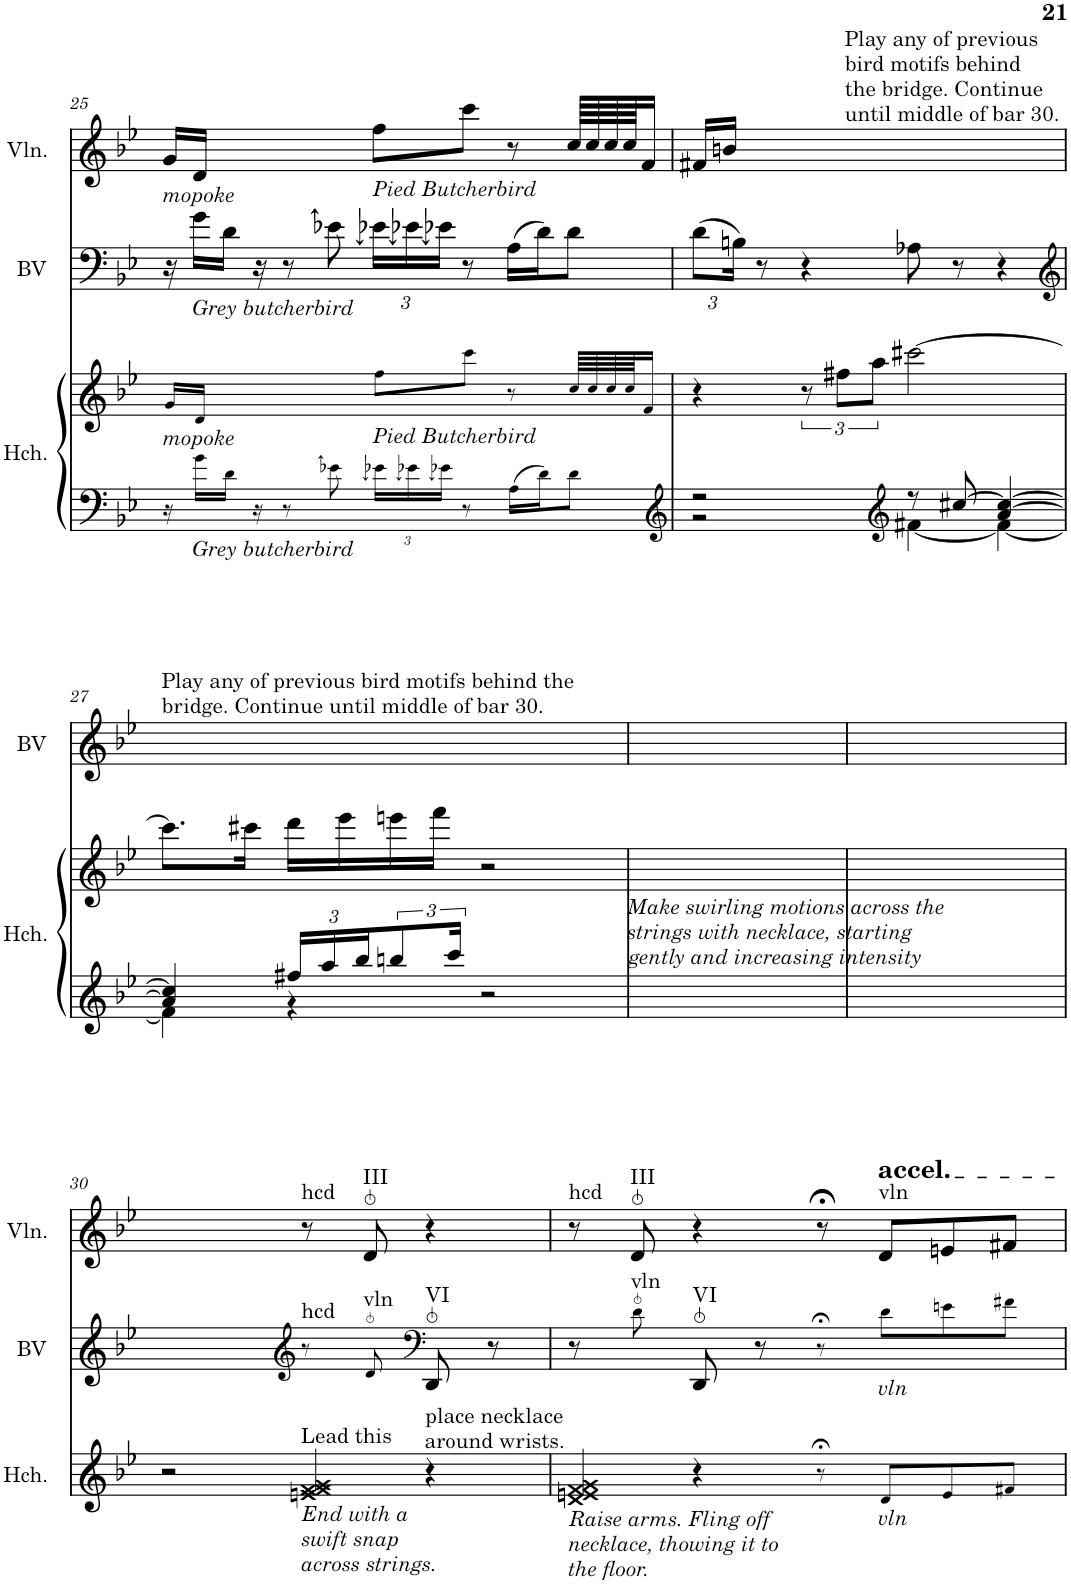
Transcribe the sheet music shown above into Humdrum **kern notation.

**kern	**kern	**kern	**kern
*part3	*part3	*part2	*part1
*staff4	*staff3	*staff2	*staff1
*I"Harpsichord	*	*I"Bass Viol	*I"Violin
*I'Hch.	*	*I'BV	*I'Vln.
!!LO:PB:g=z
*clefF4	*clefG2	*clefF4	*clefG2
*k[b-e-]	*k[b-e-]	*k[b-e-]	*k[b-e-]
*M2/2	*M2/2	*M2/2	*M2/2
*met(c|)	*met(c|)	*met(c|)	*met(c|)
=25	=25	=25	=25
!	!	!	!LO:TX:b:i:t=mopoke
!	!LO:TX:b:i:t=mopoke	!	!
16r	16g!/LL	16r	16g/LL
!	!	!LO:TX:b:i:t=Grey butcherbird	!
!LO:TX:b:i:t=Grey butcherbird	!	!	!
16g!\LL	16d!/JJ	16g\LL	16d/JJ
16d!\JJ	8ryy	16d\JJ	8ryy
16r	.	16r	.
8r	4ryy	8r	4ryy
8en!\	.	8en\	.
*Xbrackettup	*	*Xbrackettup	*
!	!	!	!LO:TX:b:i:t=Pied Butcherbird
!	!LO:TX:b:i:t=Pied Butcherbird	!	!
24en!\LL	8ff!\L	24en\LL	8ff\L
24en!\	.	24en\	.
24en!\JJ	.	24en\JJ	.
8r	8ccc!\J	8r	8ccc\J
16A!\LL	8r	(16A\LL	8r
16d!\J	.	16d\J)	.
8d!\J	64cc!/LLLL	8d\J	64cc/LLLL
.	64cc!/	.	64cc/
.	64cc!/	.	64cc/
.	64cc!/JJ	.	64cc/JJ
.	16f!/JJ	.	16f/JJ
=26	=26	=26	=26
*clefG2	*	*	*
*^	*	*	*
2r	2r	4r	(12d\L	16f#X/LL
.	.	.	.	16bn/JJ
.	.	.	24Bn\Jk)	.
.	.	.	8r	8ryy
.	.	12r	4r	4ryy
.	.	12ff#X\L	.	.
.	.	12aa\J	.	.
*clefG2	*	*	*	*
!	!	!	!	!LO:TX:a:t=Play any of previous
!	!	!	!	!LO:TX:a:t=bird motifs behind
!	!	!	!	!LO:TX:a:t=the bridge. Continue
!	!	!	!	!LO:TX:a:t=until middle of bar 30.
[4f#X\	8r	[2ccc#X\	8A-X\	2ryy
.	[8cc#X/	.	8r	.
4f#\_	[4a/ 4cc#/_	.	4r	.
!!LO:LB:g=z
=27	=27	=27	=27	=27
*	*	*	*clefG2	*
!	!	!	!LO:TX:a:t=Play any of previous bird motifs behind the	!
!	!	!	!LO:TX:a:t=bridge. Continue until middle of bar 30.	!
4f#\]	4a/] 4cc#/]	8.ccc#\L]	1ryy	1ryy
.	.	16ccc#X\Jk	.	.
4r	24ff#X/LL	16ddd\LL	.	.
.	24aa/	.	.	.
.	.	16eee-\	.	.
.	24bb-/J	.	.	.
*	*brackettup	*	*	*
.	12bbn/	16eeen\	.	.
.	.	16fff\JJ	.	.
.	24ccc/Jk	.	.	.
2ryy	2r	2r	.	.
=28	=28	=28	=28	=28
!	!	!LO:TX:b:i:t=Make swirling motions across the	!	!
!	!	!LO:TX:b:t=strings with necklace, starting	!	!
!	!	!LO:TX:b:t=gently and increasing intensity	!	!
*v	*v	*	*	*
1ryy	1ryy	1ryy	1ryy
=29	=29	=29	=29
*clefF4	*	*	*
1ryy	1ryy	1ryy	1ryy
!!LO:LB:g=z
=30	=30	=30	=30
1ryy	2r	2ryy	2ryy
*	*	*clefG2	*
!	!	!	!LO:TX:a:t=hcd
!	!	!LO:TX:a:t=hcd	!
!	!LO:TX:a:t=Lead this	!	!
!	!LO:TX:b:i:t=End with a	!	!
!	!LO:TX:b:t=swift snap	!	!
!	!LO:TX:b:t=across strings.	!	!
.	4en/ 4f/ 4f/ 4g/	8r	8r
!	!	!	!LO:TX:a:t=III
!	!	!LO:TX:a:t=vln	!
.	.	8d/	8d/
*	*	*clefF4	*
!	!	!LO:TX:a:t=VI	!
!	!LO:TX:a:t=place necklace	!	!
!	!LO:TX:a:t=around wrists.	!	!
.	4r	8DD/	4r
.	.	8r	.
=31	=31	=31	=31
!	!	!	!LO:TX:a:t=hcd
!	!LO:TX:b:i:t=Raise arms. Fling off	!	!
!	!LO:TX:b:t=necklace, thowing it to	!	!
!	!LO:TX:b:t=the floor.	!	!
2ryy	4d/ 4en/ 4f/ 4g/	8r	8r
!	!	!	!LO:TX:a:t=III
!	!	!LO:TX:a:t=vln	!
.	.	8d\	8d/
!	!	!LO:TX:a:t=VI	!
.	4r	8DD/	4r
.	.	8r	.
2ryy	8r;<	8r;<	8r;<
!	!	!	!LO:TX:a:t=vln
!	!	!	!LO:TX:a:t=accel.
!	!	!LO:TX:b:i:t=vln	!
!	!LO:TX:b:i:t=vln	!	!
.	8d/L	8d\L	8d/L
.	8e/	8en\	8en/
.	8f#X/J	8f#X\J	8f#X/J
=	=	=	=
*-	*-	*-	*-
